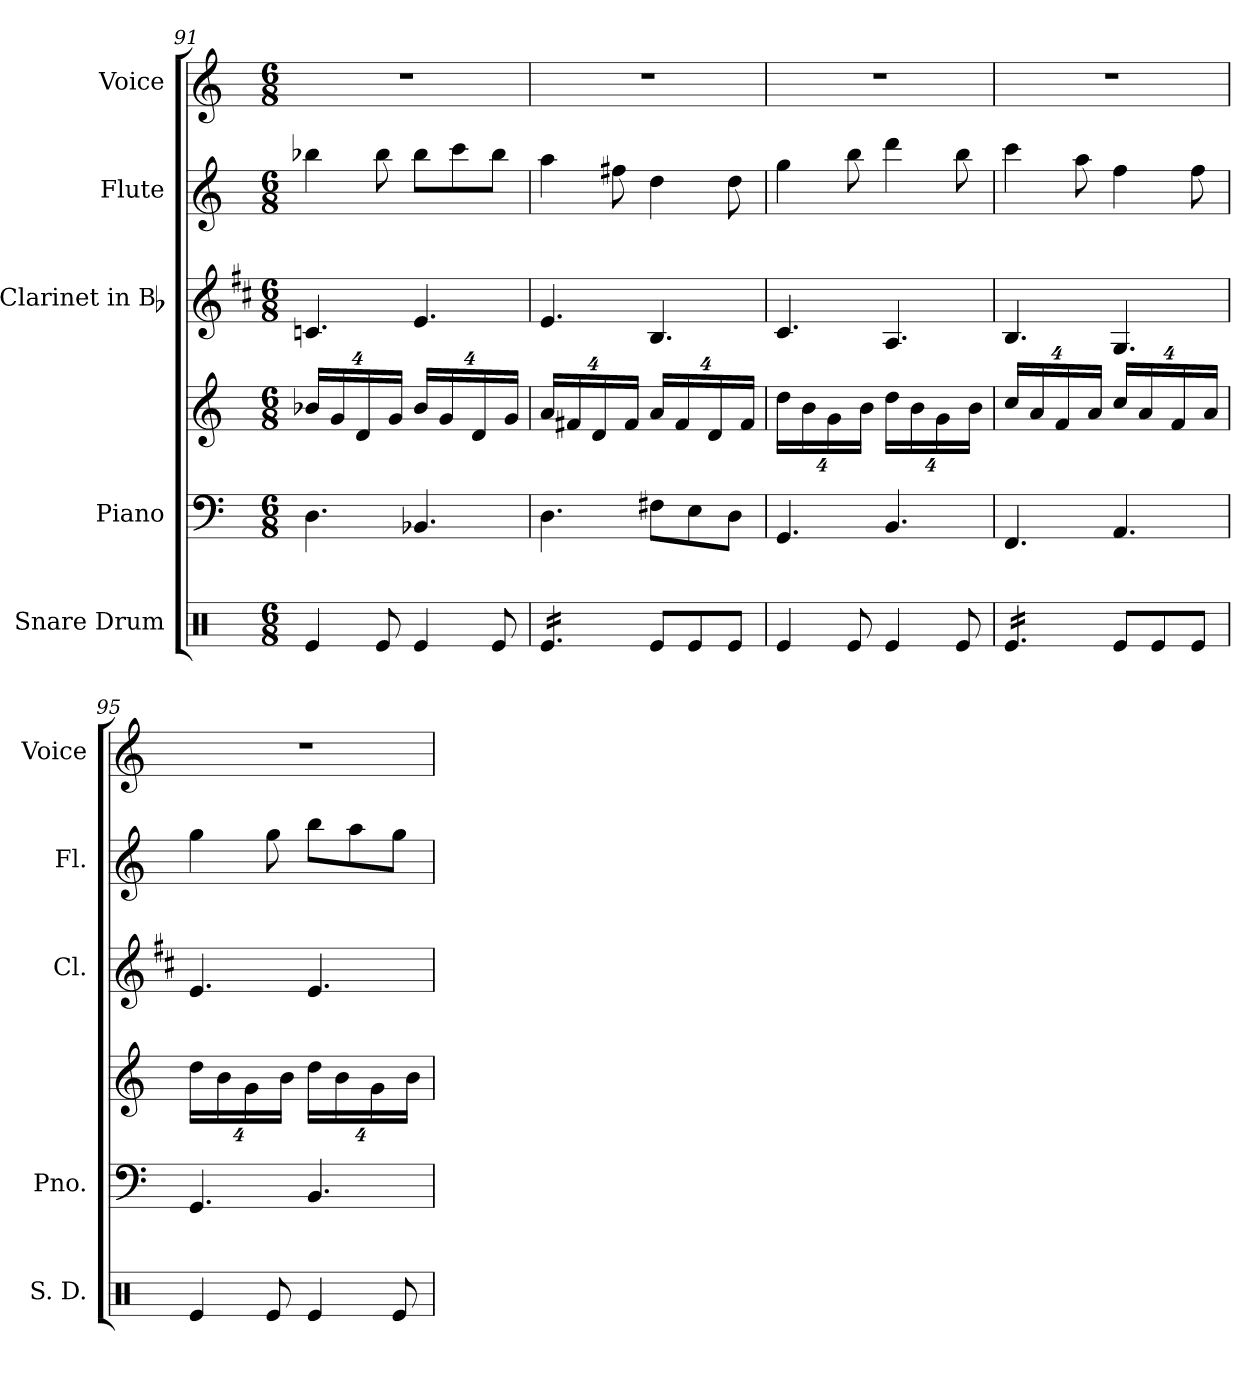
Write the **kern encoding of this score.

**kern	**kern	**kern	**kern	**kern	**kern
*part5	*part4	*part4	*part3	*part2	*part1
*staff6	*staff5	*staff4	*staff3	*staff2	*staff1
*I"Snare Drum	*I"Piano	*	*I"Clarinet in Bb	*I"Flute	*I"Voice
*I'S. D.	*I'Pno.	*	*I'Cl.	*I'Fl.	*I'Voice
*clefX	*clefF4	*clefG2	*clefG2	*clefG2	*clefG2
*	*	*	*ITrd1c2	*	*
*k[]	*k[]	*k[]	*k[]	*k[]	*k[]
*C:	*C:	*C:	*C:	*C:	*C:
*M6/8	*M6/8	*M6/8	*M6/8	*M6/8	*M6/8
*	*	*Xbrackettup	*	*	*
=91	=91	=91	=91	=91	=91
!	!	!	!	!	!LO:N:vis=1
4Rei/	4.Di\	32%3b-Xi/LL	4.B-Xi/	4bb-Xi\	2.r
.	.	32%3gi/	.	.	.
.	.	32%3di/	.	.	.
8Rei/	.	.	.	8bb-i\	.
.	.	32%3gi/JJ	.	.	.
4Rei/	4.BB-Xi/	32%3b-i/LL	4.di/	8bb-i\L	.
.	.	32%3gi/	.	.	.
.	.	.	.	8ccci\	.
.	.	32%3di/	.	.	.
8Rei/	.	.	.	8bb-i\J	.
.	.	32%3gi/JJ	.	.	.
=92	=92	=92	=92	=92	=92
!	!	!	!	!	!LO:N:vis=1
*tremolo	*	*	*	*	*
16Rei/LL	4.Di\	32%3ai/LL	4.di/	4aai\	2.r
16Rei/	.	.	.	.	.
.	.	32%3f#Xi/	.	.	.
16Rei/	.	.	.	.	.
16Rei/	.	32%3di/	.	.	.
16Rei/	.	.	.	8ff#Xi\	.
.	.	32%3f#i/JJ	.	.	.
16Rei/JJ	.	.	.	.	.
*Xtremolo	*	*	*	*	*
8Rei/L	8F#Xi\L	32%3ai/LL	4.Ai/	4ddi\	.
.	.	32%3f#i/	.	.	.
8Rei/	8Ei\	.	.	.	.
.	.	32%3di/	.	.	.
8Rei/J	8Di\J	.	.	8ddi\	.
.	.	32%3f#i/JJ	.	.	.
=93	=93	=93	=93	=93	=93
!	!	!	!	!	!LO:N:vis=1
4Rei/	4.GGi/	32%3ddi\LL	4.Bi/	4ggi\	2.r
.	.	32%3bi\	.	.	.
.	.	32%3gi\	.	.	.
8Rei/	.	.	.	8bbi\	.
.	.	32%3bi\JJ	.	.	.
4Rei/	4.BBi/	32%3ddi\LL	4.Gi/	4dddi\	.
.	.	32%3bi\	.	.	.
.	.	32%3gi\	.	.	.
8Rei/	.	.	.	8bbi\	.
.	.	32%3bi\JJ	.	.	.
!!LO:LB:g=z
=94	=94	=94	=94	=94	=94
!	!	!	!	!	!LO:N:vis=1
*tremolo	*	*	*	*	*
16Rei/LL	4.FFi/	32%3cci/LL	4.Ai/	4ccci\	2.r
16Rei/	.	.	.	.	.
.	.	32%3ai/	.	.	.
16Rei/	.	.	.	.	.
16Rei/	.	32%3fi/	.	.	.
16Rei/	.	.	.	8aai\	.
.	.	32%3ai/JJ	.	.	.
16Rei/JJ	.	.	.	.	.
*Xtremolo	*	*	*	*	*
8Rei/L	4.AAi/	32%3cci/LL	4.Fi/	4ffi\	.
.	.	32%3ai/	.	.	.
8Rei/	.	.	.	.	.
.	.	32%3fi/	.	.	.
8Rei/J	.	.	.	8ffi\	.
.	.	32%3ai/JJ	.	.	.
=95	=95	=95	=95	=95	=95
!	!	!	!	!	!LO:N:vis=1
4Rei/	4.GGi/	32%3ddi\LL	4.di/	4ggi\	2.r
.	.	32%3bi\	.	.	.
.	.	32%3gi\	.	.	.
8Rei/	.	.	.	8ggi\	.
.	.	32%3bi\JJ	.	.	.
4Rei/	4.BBi/	32%3ddi\LL	4.di/	8bbi\L	.
.	.	32%3bi\	.	.	.
.	.	.	.	8aai\	.
.	.	32%3gi\	.	.	.
8Rei/	.	.	.	8ggi\J	.
.	.	32%3bi\JJ	.	.	.
=	=	=	=	=	=
*-	*-	*-	*-	*-	*-
